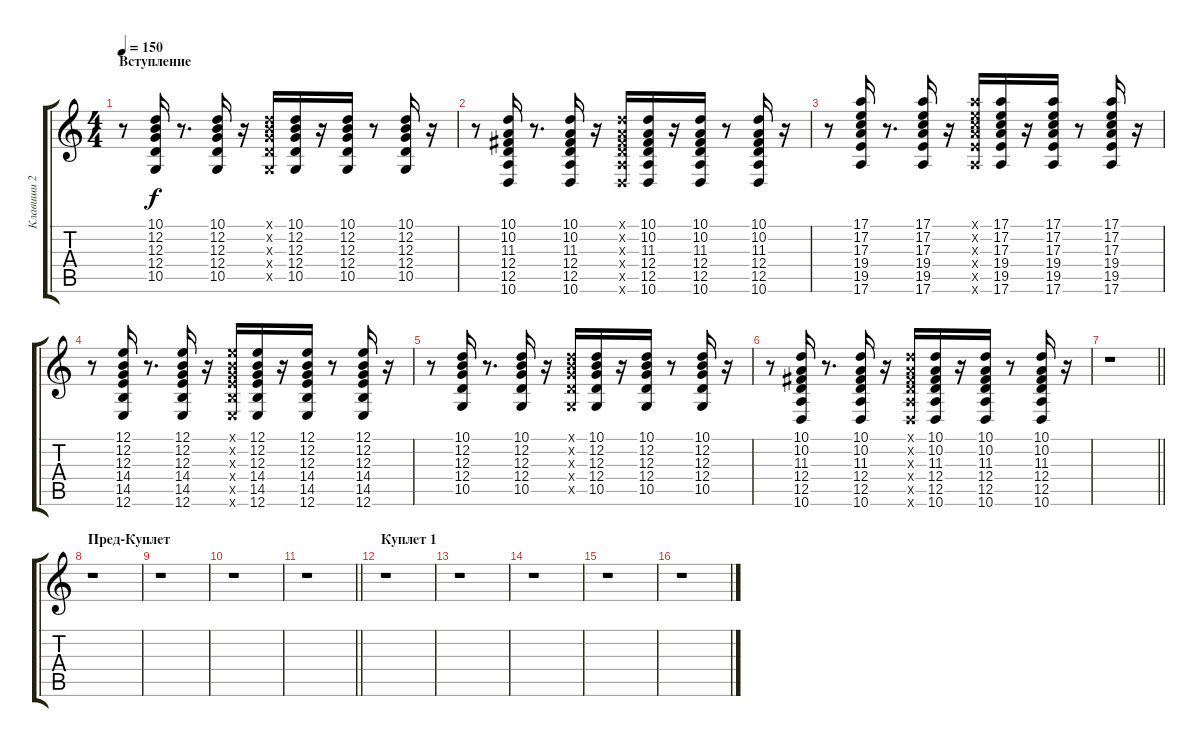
\track ("Клавиши 2" "Клавиши 2") {instrument electricgrandpiano}
\staff {score tabs}
\tuning (E4 B3 G3 D3 A2 E2) {hide}
\ts (4 4)
\section ("" "Вступление")
\tempo 150
\clef g2
\ks c
r.8{dy f instrument electricgrandpiano} (10.1 12.2 12.3 12.4 10.5).16 r.8{d} (10.1 12.2 12.3 12.4 10.5).16 r.16 (10.1{x} 12.2{x} 12.3{x} 12.4{x} 10.5{x}).16 (10.1 12.2 12.3 12.4 10.5).16 r.16 (10.1 12.2 12.3 12.4 10.5).16 r.8 (10.1 12.2 12.3 12.4 10.5).16 r.16 |
r.8 (10.1 10.2 11.3 12.4 12.5 10.6).16 r.8{d} (10.1 10.2 11.3 12.4 12.5 10.6).16 r.16 (10.1{x} 10.2{x} 11.3{x} 12.4{x} 12.5{x} 10.6{x}).16 (10.1 10.2 11.3 12.4 12.5 10.6).16 r.16 (10.1 10.2 11.3 12.4 12.5 10.6).16 r.8 (10.1 10.2 11.3 12.4 12.5 10.6).16 r.16 |
r.8 (17.1 17.2 17.3 19.4 19.5 17.6).16 r.8{d} (17.1 17.2 17.3 19.4 19.5 17.6).16 r.16 (17.1{x} 17.2{x} 17.3{x} 19.4{x} 19.5{x} 17.6{x}).16 (17.1 17.2 17.3 19.4 19.5 17.6).16 r.16 (17.1 17.2 17.3 19.4 19.5 17.6).16 r.8 (17.1 17.2 17.3 19.4 19.5 17.6).16 r.16 |
r.8 (12.1 12.2 12.3 14.4 14.5 12.6).16 r.8{d} (12.1 12.2 12.3 14.4 14.5 12.6).16 r.16 (12.1{x} 12.2{x} 12.3{x} 14.4{x} 14.5{x} 12.6{x}).16 (12.1 12.2 12.3 14.4 14.5 12.6).16 r.16 (12.1 12.2 12.3 14.4 14.5 12.6).16 r.8 (12.1 12.2 12.3 14.4 14.5 12.6).16 r.16 |
r.8 (10.1 12.2 12.3 12.4 10.5).16 r.8{d} (10.1 12.2 12.3 12.4 10.5).16 r.16 (10.1{x} 12.2{x} 12.3{x} 12.4{x} 10.5{x}).16 (10.1 12.2 12.3 12.4 10.5).16 r.16 (10.1 12.2 12.3 12.4 10.5).16 r.8 (10.1 12.2 12.3 12.4 10.5).16 r.16 |
r.8 (10.1 10.2 11.3 12.4 12.5 10.6).16 r.8{d} (10.1 10.2 11.3 12.4 12.5 10.6).16 r.16 (10.1{x} 10.2{x} 11.3{x} 12.4{x} 12.5{x} 10.6{x}).16 (10.1 10.2 11.3 12.4 12.5 10.6).16 r.16 (10.1 10.2 11.3 12.4 12.5 10.6).16 r.8 (10.1 10.2 11.3 12.4 12.5 10.6).16 r.16 |
\barLineRight lightlight
r.1 |
\section ("" "Пред-Куплет")
r.1 |
r.1 |
r.1 |
\barLineRight lightlight
r.1 |
\section ("" "Куплет 1")
r.1 |
r.1 |
r.1 |
r.1 |
r.1
